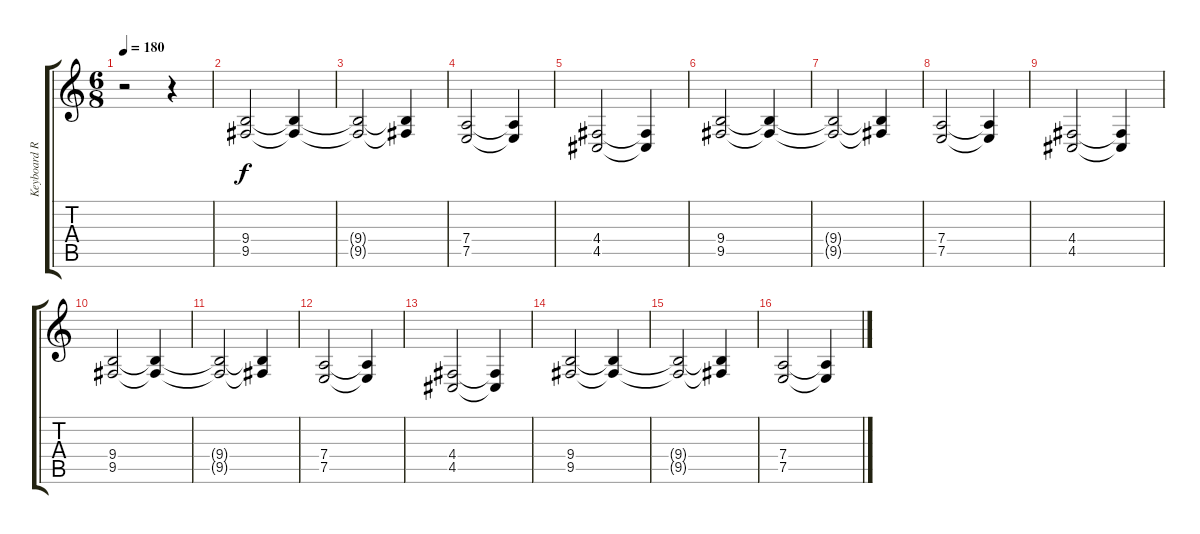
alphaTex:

\track ("Keyboard Rythem" "Keyboard R") {instrument stringensemble2}
\staff {score tabs}
\tuning (E4 B3 G3 D3 A2 E2) {hide}
\ts (6 8)
\tempo 180
\clef g2
\ks c
r.2{dy f instrument stringensemble2} r.4 |
(9.4 9.5).2 (9.4{t} 9.5{t}).4 |
(9.4{t} 9.5{t}).2 (9.4{t} 9.5{t}).4 |
(7.4 7.5).2 (7.4{t} 7.5{t}).4 |
(4.4 4.5).2 (4.4{t} 4.5{t}).4 |
(9.4 9.5).2 (9.4{t} 9.5{t}).4 |
(9.4{t} 9.5{t}).2 (9.4{t} 9.5{t}).4 |
(7.4 7.5).2 (7.4{t} 7.5{t}).4 |
(4.4 4.5).2 (4.4{t} 4.5{t}).4 |
(9.4 9.5).2 (9.4{t} 9.5{t}).4 |
(9.4{t} 9.5{t}).2 (9.4{t} 9.5{t}).4 |
(7.4 7.5).2 (7.4{t} 7.5{t}).4 |
(4.4 4.5).2 (4.4{t} 4.5{t}).4 |
(9.4 9.5).2 (9.4{t} 9.5{t}).4 |
(9.4{t} 9.5{t}).2 (9.4{t} 9.5{t}).4 |
(7.4 7.5).2 (7.4{t} 7.5{t}).4
